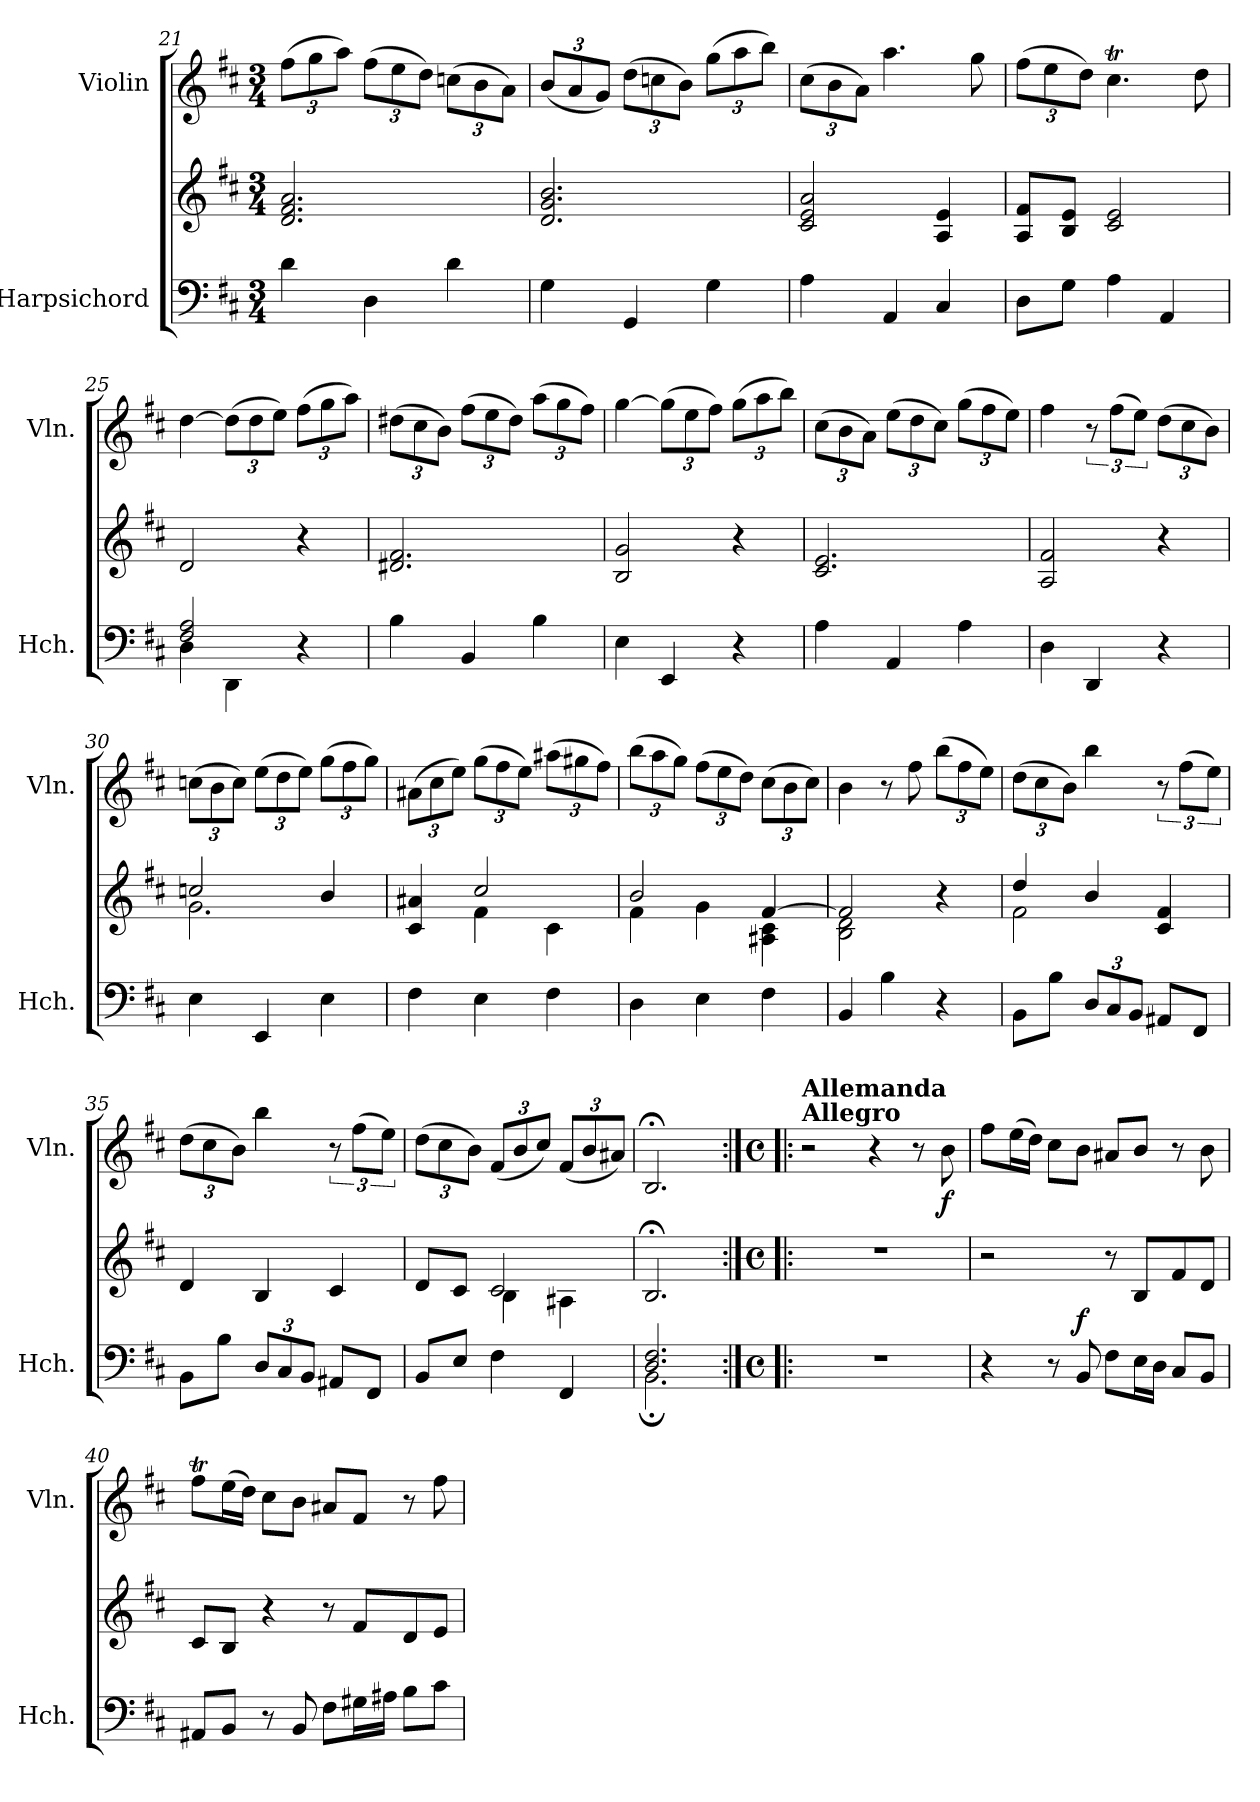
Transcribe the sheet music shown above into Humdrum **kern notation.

**kern	**kern	**dynam	**kern	**dynam
*part2	*part2	*part2	*part1	*part1
*staff3	*staff2	*staff2/3	*staff1	*staff1
*I"Harpsichord	*	*	*I"Violin	*
*I'Hch.	*	*	*I'Vln.	*
*clefF4	*clefG2	*	*clefG2	*
*k[f#c#]	*k[f#c#]	*	*k[f#c#]	*
*M3/4	*M3/4	*	*M3/4	*
*	*	*	*Xbrackettup	*
=21	=21	=21	=21	=21
4d\	2.d/ 2.f#/ 2.a/	.	(>12ff#\L	.
.	.	.	12gg\	.
.	.	.	12aa\J)	.
4D\	.	.	(>12ff#\L	.
.	.	.	12ee\	.
.	.	.	12dd\J)	.
4d\	.	.	(>12ccn\L	.
.	.	.	12b\	.
.	.	.	12a\J)	.
!!LO:LB:g=z
=22	=22	=22	=22	=22
4G\	2.d/ 2.g/ 2.b/	.	(<12b/L	.
.	.	.	12a/	.
.	.	.	12g/J)	.
4GG/	.	.	(>12dd\L	.
.	.	.	12ccn\	.
.	.	.	12b\J)	.
4G\	.	.	(>12gg\L	.
.	.	.	12aa\	.
.	.	.	12bb\J)	.
=23	=23	=23	=23	=23
4A\	2c#/ 2e/ 2a/	.	(>12cc#\L	.
.	.	.	12b\	.
.	.	.	12a\J)	.
4AA/	.	.	4.aa\	.
4C#/	4A/ 4e/	.	.	.
.	.	.	8gg\	.
=24	=24	=24	=24	=24
8D\L	8A/ 8f#/L	.	(>12ff#\L	.
.	.	.	12ee\	.
8G\J	8B/ 8e/J	.	.	.
.	.	.	12dd\J)	.
4A\	2c#/ 2e/	.	4.cc#t\	.
4AA/	.	.	.	.
.	.	.	8dd\	.
=25	=25	=25	=25	=25
*^	*	*	*	*
2F#/ 2A/	4D\	2d/	.	[4dd\	.
.	4DD\	.	.	(>12dd\L]	.
.	.	.	.	12dd\	.
.	.	.	.	12ee\J)	.
4r	4ryy	4r	.	(>12ff#\L	.
.	.	.	.	12gg\	.
.	.	.	.	12aa\J)	.
*v	*v	*	*	*	*
=26	=26	=26	=26	=26
4B\	2.d#X/ 2.f#/	.	(>12dd#X\L	.
.	.	.	12cc#\	.
.	.	.	12b\J)	.
4BB/	.	.	(>12ff#\L	.
.	.	.	12ee\	.
.	.	.	12dd#\J)	.
4B\	.	.	(>12aa\L	.
.	.	.	12gg\	.
.	.	.	12ff#\J)	.
!!LO:LB:g=z
=27	=27	=27	=27	=27
4E\	2B/ 2g/	.	[4gg\	.
4EE/	.	.	(>12gg\L]	.
.	.	.	12ee\	.
.	.	.	12ff#\J)	.
4r	4r	.	(>12gg\L	.
.	.	.	12aa\	.
.	.	.	12bb\J)	.
=28	=28	=28	=28	=28
4A\	2.c#/ 2.e/	.	(>12cc#\L	.
.	.	.	12b\	.
.	.	.	12a\J)	.
4AA/	.	.	(>12ee\L	.
.	.	.	12dd\	.
.	.	.	12cc#\J)	.
4A\	.	.	(>12gg\L	.
.	.	.	12ff#\	.
.	.	.	12ee\J)	.
=29	=29	=29	=29	=29
4D\	2A/ 2f#/	.	4ff#\	.
*	*	*	*brackettup	*
4DD/	.	.	12r	.
.	.	.	(>12ff#\L	.
.	.	.	12ee\J)	.
*	*	*	*Xbrackettup	*
4r	4r	.	(>12dd\L	.
.	.	.	12cc#\	.
.	.	.	12b\J)	.
=30	=30	=30	=30	=30
*	*^	*	*	*
4E\	2ccn/	2.g\	.	(>12ccn\L	.
.	.	.	.	12b\	.
.	.	.	.	12cc\J)	.
4EE/	.	.	.	(>12ee\L	.
.	.	.	.	12dd\	.
.	.	.	.	12ee\J)	.
4E\	4b/	.	.	(>12gg\L	.
.	.	.	.	12ff#\	.
.	.	.	.	12gg\J)	.
=31	=31	=31	=31	=31	=31
4F#\	4c#/ 4a#X/	4ryy	.	(>12a#X\L	.
.	.	.	.	12cc#\	.
.	.	.	.	12ee\J)	.
4E\	2cc#/	4f#\	.	(>12gg\L	.
.	.	.	.	12ff#\	.
.	.	.	.	12ee\J)	.
4F#\	.	4c#\	.	(>12aa#X\L	.
.	.	.	.	12gg#X\	.
.	.	.	.	12ff#\J)	.
!!LO:LB:g=z
=32	=32	=32	=32	=32	=32
4D\	2b/	4f#\	.	(>12bb\L	.
.	.	.	.	12aa\	.
.	.	.	.	12gg\J)	.
4E\	.	4g\	.	(>12ff#\L	.
.	.	.	.	12ee\	.
.	.	.	.	12dd\J)	.
4F#\	[4f#/	4A#X\ 4c#\	.	(>12cc#\L	.
.	.	.	.	12b\	.
.	.	.	.	12cc#\J)	.
=33	=33	=33	=33	=33	=33
4BB/	2f#/]	2B\ 2d\	.	4b\	.
4B\	.	.	.	8r	.
.	.	.	.	8ff#\	.
4r	4r	4ryy	.	(>12bb\L	.
.	.	.	.	12ff#\	.
.	.	.	.	12ee\J)	.
=34	=34	=34	=34	=34	=34
8BB\L	4dd/	2f#\	.	(>12dd\L	.
.	.	.	.	12cc#\	.
8B\J	.	.	.	.	.
.	.	.	.	12b\J)	.
*Xbrackettup	*	*	*	*	*
12D/L	4b/	.	.	4bb\	.
12C#/	.	.	.	.	.
12BB/J	.	.	.	.	.
*	*	*	*	*brackettup	*
8AA#X/L	4c#/ 4f#/	4ryy	.	12r	.
.	.	.	.	(>12ff#\L	.
8FF#/J	.	.	.	.	.
.	.	.	.	12ee\J)	.
*	*v	*v	*	*	*
=35	=35	=35	=35	=35
*	*	*	*Xbrackettup	*
8BB\L	4d/	.	(>12dd\L	.
.	.	.	12cc#\	.
8B\J	.	.	.	.
.	.	.	12b\J)	.
12D/L	4B/	.	4bb\	.
12C#/	.	.	.	.
12BB/J	.	.	.	.
*	*	*	*brackettup	*
8AA#X/L	4c#/	.	12r	.
.	.	.	(>12ff#\L	.
8FF#/J	.	.	.	.
.	.	.	12ee\J)	.
!!LO:PB:g=z
=36	=36	=36	=36	=36
*	*^	*	*	*
*	*	*	*	*Xbrackettup	*
8BB/L	8d/L	4ryy	.	(>12dd\L	.
.	.	.	.	12cc#\	.
8E/J	8c#/J	.	.	.	.
.	.	.	.	12b\J)	.
4F#\	2c#/	4B\	.	(<12f#/L	.
.	.	.	.	12b/	.
.	.	.	.	12cc#/J)	.
4FF#/	.	4A#X\	.	(<12f#/L	.
.	.	.	.	12b/	.
.	.	.	.	12a#X/J)	.
*	*v	*v	*	*	*
=37	=37	=37	=37	=37
*^	*	*	*	*
2.D/ 2.F#/	2.BB;\	2.B;</	.	2.B;</	.
*v	*v	*	*	*	*
!!LO:LB:g=z
=38:|!|:	=38:|!|:	=38:|!|:	=38:|!|:	=38:|!|:
*M4/4	*M4/4	*	*M4/4	*
*met(c)	*met(c)	*	*met(c)	*
*^	*	*	*	*
!	!	!	!	!LO:TX:a:B:t=Allegro	!
!	!	!	!	!LO:TX:B:t=Allemanda	!
*v	*v	*	*	*	*
1r	1r	.	2r	.
.	.	.	4r	.
.	.	.	8r	.
!	!	!	!	!LO:DY:b
.	.	.	8b\	f
=39	=39	=39	=39	=39
4r	2r	.	8ff#\L	.
.	.	.	(>16ee\L	.
.	.	.	16dd\JJ)	.
8r	.	.	8cc#\L	.
!	!	!LO:DY:a=2	!	!
8BB/	.	f	8b\J	.
8F#\L	8r	.	8a#X/L	.
16E\L	8B/L	.	8b/J	.
16D\JJ	.	.	.	.
8C#/L	8f#/	.	8r	.
8BB/J	8d/J	.	8b\	.
=40	=40	=40	=40	=40
8AA#X/L	8c#/L	.	8ff#t\L	.
8BB/J	8B/J	.	(>16ee\L	.
.	.	.	16dd\JJ)	.
8r	4r	.	8cc#\L	.
8BB/	.	.	8b\J	.
8F#\L	8r	.	8a#X/L	.
16G#X\L	8f#/L	.	8f#/J	.
16A#X\JJ	.	.	.	.
8B\L	8d/	.	8r	.
8c#\J	8e/J	.	8ff#\	.
=	=	=	=	=
*-	*-	*-	*-	*-
